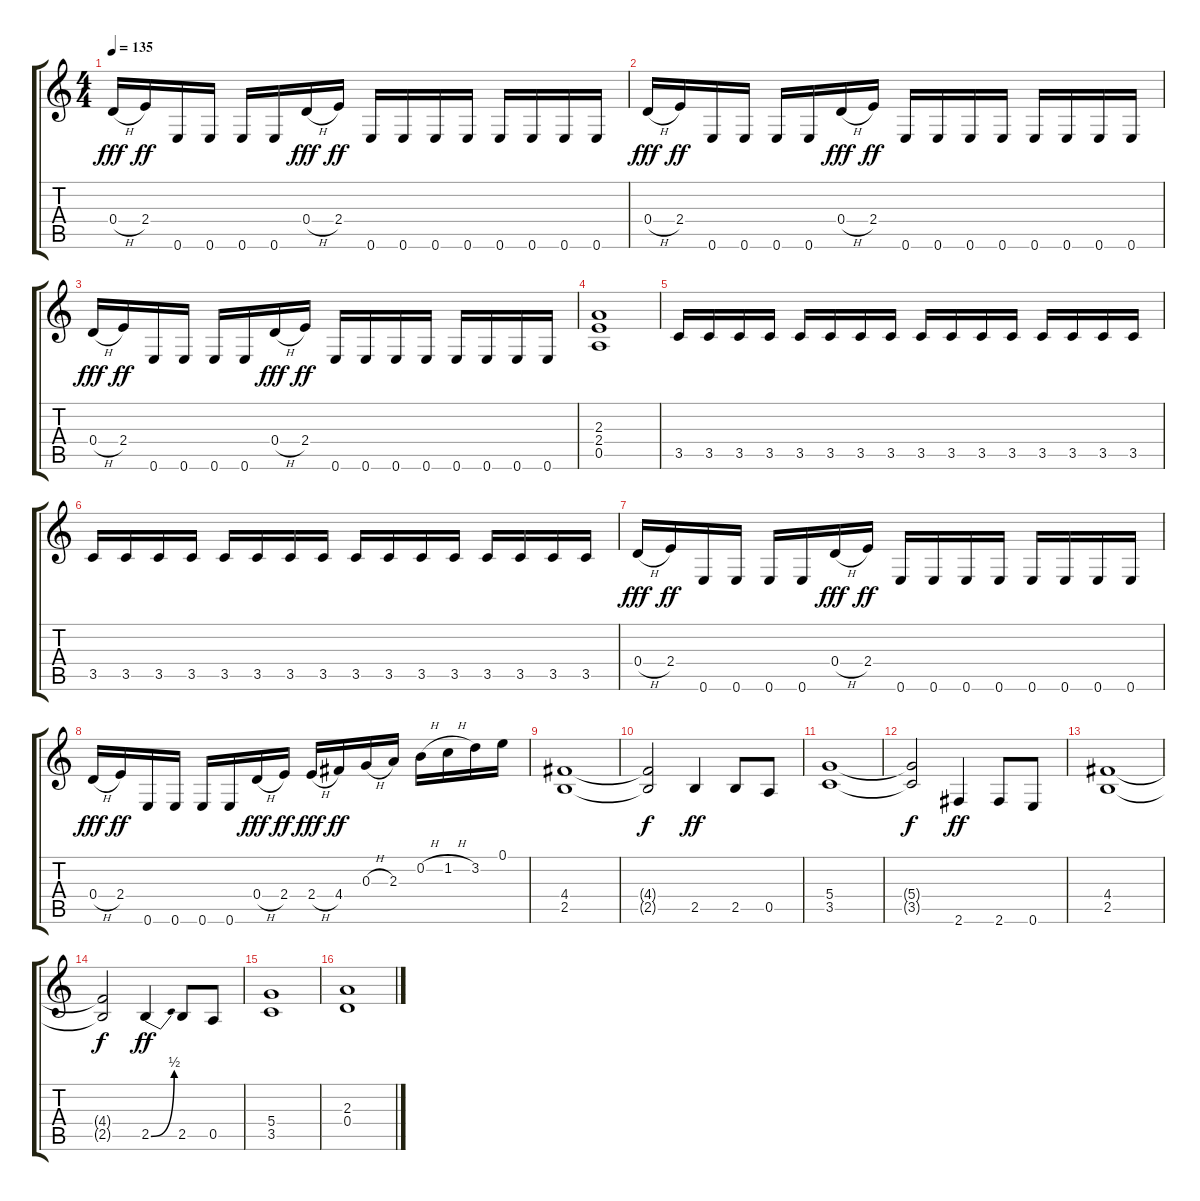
\track "" {instrument distortionguitar}
\staff {score tabs}
\tuning (E4 B3 G3 D3 A2 E2) {hide}
\ts (4 4)
\tempo 135
\clef g2
\ks c
0.4{h}.16{dy fff} 2.4.16{dy ff} 0.6.16 0.6.16 0.6.16 0.6.16 0.4{h}.16{dy fff} 2.4.16{dy ff} 0.6.16 0.6.16 0.6.16 0.6.16 0.6.16 0.6.16 0.6.16 0.6.16 |
0.4{h}.16{dy fff} 2.4.16{dy ff} 0.6.16 0.6.16 0.6.16 0.6.16 0.4{h}.16{dy fff} 2.4.16{dy ff} 0.6.16 0.6.16 0.6.16 0.6.16 0.6.16 0.6.16 0.6.16 0.6.16 |
0.4{h}.16{dy fff} 2.4.16{dy ff} 0.6.16 0.6.16 0.6.16 0.6.16 0.4{h}.16{dy fff} 2.4.16{dy ff} 0.6.16 0.6.16 0.6.16 0.6.16 0.6.16 0.6.16 0.6.16 0.6.16 |
(2.3 2.4 0.5).1 |
3.5.16 3.5.16 3.5.16 3.5.16 3.5.16 3.5.16 3.5.16 3.5.16 3.5.16 3.5.16 3.5.16 3.5.16 3.5.16 3.5.16 3.5.16 3.5.16 |
3.5.16 3.5.16 3.5.16 3.5.16 3.5.16 3.5.16 3.5.16 3.5.16 3.5.16 3.5.16 3.5.16 3.5.16 3.5.16 3.5.16 3.5.16 3.5.16 |
0.4{h}.16{dy fff} 2.4.16{dy ff} 0.6.16 0.6.16 0.6.16 0.6.16 0.4{h}.16{dy fff} 2.4.16{dy ff} 0.6.16 0.6.16 0.6.16 0.6.16 0.6.16 0.6.16 0.6.16 0.6.16 |
0.4{h}.16{dy fff} 2.4.16{dy ff} 0.6.16 0.6.16 0.6.16 0.6.16 0.4{h}.16{dy fff} 2.4.16{dy ff} 2.4{h}.16{dy fff} 4.4.16{dy ff} 0.3{h}.16 2.3.16 0.2{h}.16 1.2{h}.16 3.2.16 0.1.16 |
(4.4 2.5).1 |
(4.4{t} 2.5{t}).2{dy f} 2.5.4{dy ff} 2.5.8 0.5.8 |
(5.4 3.5).1 |
(5.4{t} 3.5{t}).2{dy f} 2.6.4{dy ff} 2.6.8 0.6.8 |
(4.4 2.5).1 |
(4.4{t} 2.5{t}).2{dy f} 2.5{be (bend 0 0 60 2)}.4{dy ff} 2.5.8 0.5.8 |
(5.4 3.5).1 |
(2.3 0.4).1
